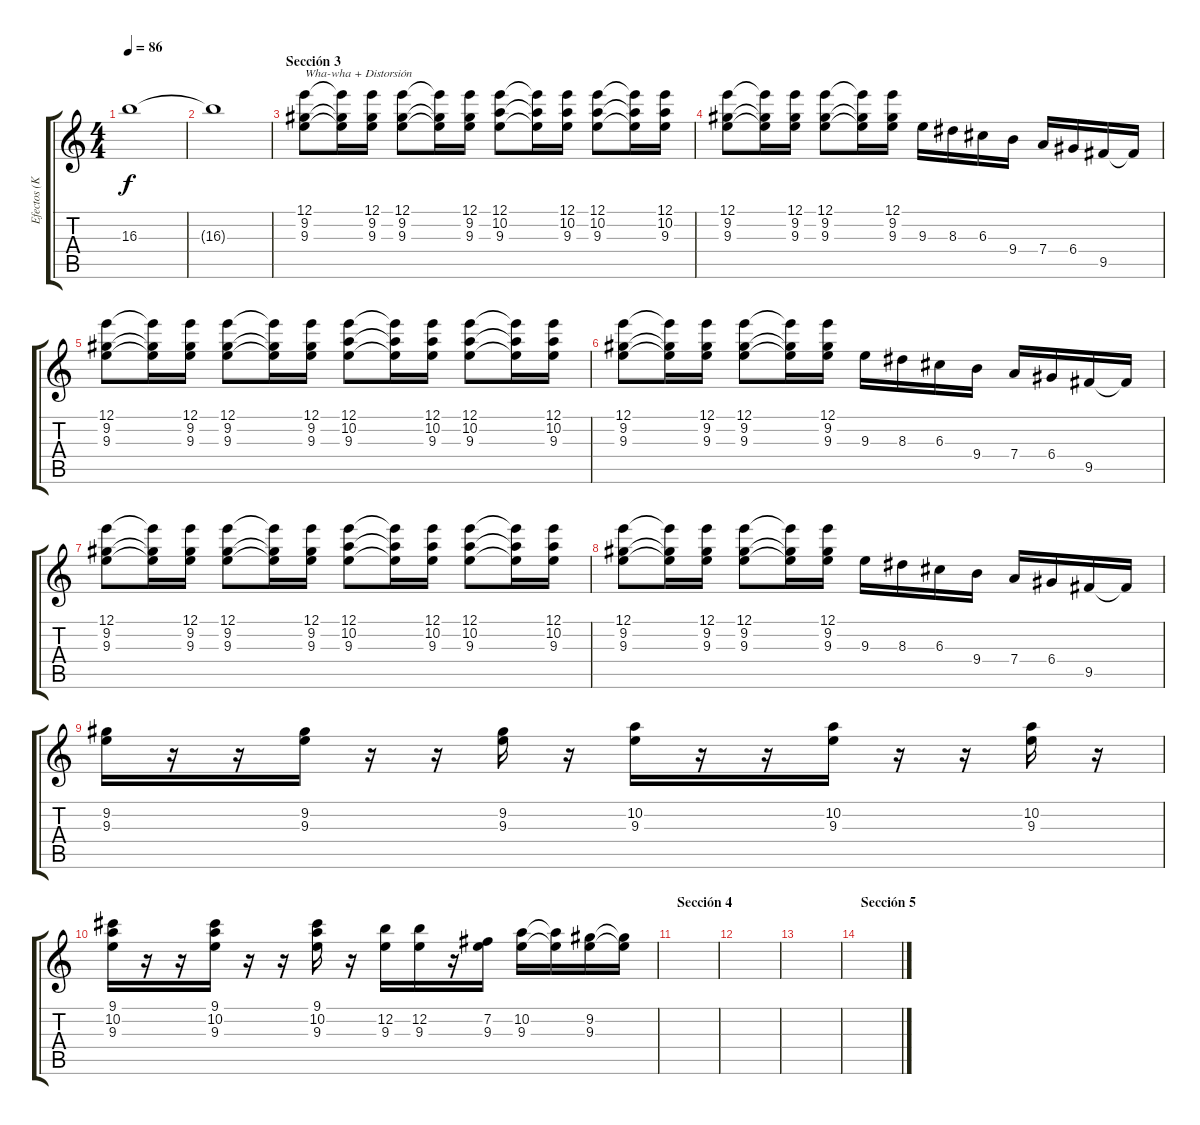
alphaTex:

\track ("Efectos (Kvzon)" "Efectos (K") {instrument overdrivenguitar}
\staff {score tabs}
\tuning (E4 B3 G3 D3 A2 E2) {hide}
\ts (4 4)
\tempo 86
\clef g2
\ks c
16.3{t}.1{dy f} |
16.3{t}.1 |
\section ("" "Sección 3")
(12.1 9.2 9.3).8{txt "Wha-wha + Distorsión" volume 10 instrument overdrivenguitar} (12.1{t} 9.2{t} 9.3{t}).16 (12.1 9.2 9.3).16 (12.1 9.2 9.3).8 (12.1{t} 9.2{t} 9.3{t}).16 (12.1 9.2 9.3).16 (12.1 10.2 9.3).8 (12.1{t} 10.2{t} 9.3{t}).16 (12.1 10.2 9.3).16 (12.1 10.2 9.3).8 (12.1{t} 10.2{t} 9.3{t}).16 (12.1 10.2 9.3).16 |
(12.1 9.2 9.3).8 (12.1{t} 9.2{t} 9.3{t}).16 (12.1 9.2 9.3).16 (12.1 9.2 9.3).8 (12.1{t} 9.2{t} 9.3{t}).16 (12.1 9.2 9.3).16 9.3.16 8.3.16 6.3.16 9.4.16 7.4.16 6.4.16 9.5.16 9.5{t}.16 |
(12.1 9.2 9.3).8 (12.1{t} 9.2{t} 9.3{t}).16 (12.1 9.2 9.3).16 (12.1 9.2 9.3).8 (12.1{t} 9.2{t} 9.3{t}).16 (12.1 9.2 9.3).16 (12.1 10.2 9.3).8 (12.1{t} 10.2{t} 9.3{t}).16 (12.1 10.2 9.3).16 (12.1 10.2 9.3).8 (12.1{t} 10.2{t} 9.3{t}).16 (12.1 10.2 9.3).16 |
(12.1 9.2 9.3).8 (12.1{t} 9.2{t} 9.3{t}).16 (12.1 9.2 9.3).16 (12.1 9.2 9.3).8 (12.1{t} 9.2{t} 9.3{t}).16 (12.1 9.2 9.3).16 9.3.16 8.3.16 6.3.16 9.4.16 7.4.16 6.4.16 9.5.16 9.5{t}.16 |
(12.1 9.2 9.3).8 (12.1{t} 9.2{t} 9.3{t}).16 (12.1 9.2 9.3).16 (12.1 9.2 9.3).8 (12.1{t} 9.2{t} 9.3{t}).16 (12.1 9.2 9.3).16 (12.1 10.2 9.3).8 (12.1{t} 10.2{t} 9.3{t}).16 (12.1 10.2 9.3).16 (12.1 10.2 9.3).8 (12.1{t} 10.2{t} 9.3{t}).16 (12.1 10.2 9.3).16 |
(12.1 9.2 9.3).8 (12.1{t} 9.2{t} 9.3{t}).16 (12.1 9.2 9.3).16 (12.1 9.2 9.3).8 (12.1{t} 9.2{t} 9.3{t}).16 (12.1 9.2 9.3).16 9.3.16 8.3.16 6.3.16 9.4.16 7.4.16 6.4.16 9.5.16 9.5{t}.16 |
(9.2 9.3).16{volume 13} r.16 r.16 (9.2 9.3).16 r.16 r.16 (9.2 9.3).16 r.16 (10.2 9.3).16 r.16 r.16 (10.2 9.3).16 r.16 r.16 (10.2 9.3).16 r.16 |
(9.1 10.2 9.3).16 r.16 r.16 (9.1 10.2 9.3).16 r.16 r.16 (9.1 10.2 9.3).16 r.16 (12.2 9.3).16 (12.2 9.3).16 r.16 (7.2 9.3).16 (10.2 9.3).16 (10.2{t} 9.3{t}).16 (9.2 9.3).16 (9.2{t} 9.3{t}).16 |
\section ("" "Sección 4")
|
|
|
\section ("" "Sección 5")
